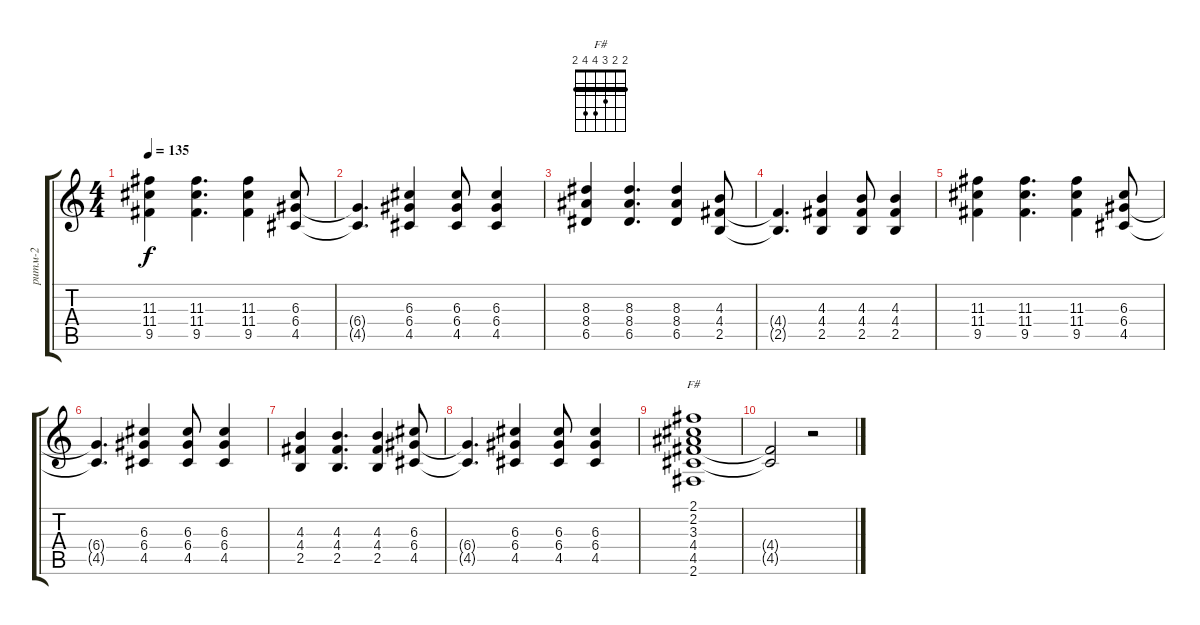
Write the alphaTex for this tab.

\track ("ритм-2" "ритм-2") {instrument distortionguitar}
\staff {score tabs}
\tuning (E4 B3 G3 D3 A2 E2) {hide}
\chord ("F#" 2 2 3 4 4 2) {barre 2}
\ts (4 4)
\tempo 135
\clef g2
\ks c
(11.3 11.4 9.5).4{dy f} (11.3 11.4 9.5).4{d} (11.3 11.4 9.5).4 (6.3 6.4 4.5).8 |
(6.4{t} 4.5{t}).4{d} (6.3 6.4 4.5).4 (6.3 6.4 4.5).8 (6.3 6.4 4.5).4 |
(8.3 8.4 6.5).4 (8.3 8.4 6.5).4{d} (8.3 8.4 6.5).4 (4.3 4.4 2.5).8 |
(4.4{t} 2.5{t}).4{d} (4.3 4.4 2.5).4 (4.3 4.4 2.5).8 (4.3 4.4 2.5).4 |
(11.3 11.4 9.5).4 (11.3 11.4 9.5).4{d} (11.3 11.4 9.5).4 (6.3 6.4 4.5).8 |
(6.4{t} 4.5{t}).4{d} (6.3 6.4 4.5).4 (6.3 6.4 4.5).8 (6.3 6.4 4.5).4 |
(4.3 4.4 2.5).4 (4.3 4.4 2.5).4{d} (4.3 4.4 2.5).4 (6.3 6.4 4.5).8 |
(6.4{t} 4.5{t}).4{d} (6.3 6.4 4.5).4 (6.3 6.4 4.5).8 (6.3 6.4 4.5).4 |
(2.1 2.2 3.3 4.4 4.5 2.6).1{ch "F#"} |
(4.4{t} 4.5{t}).2 r.2
